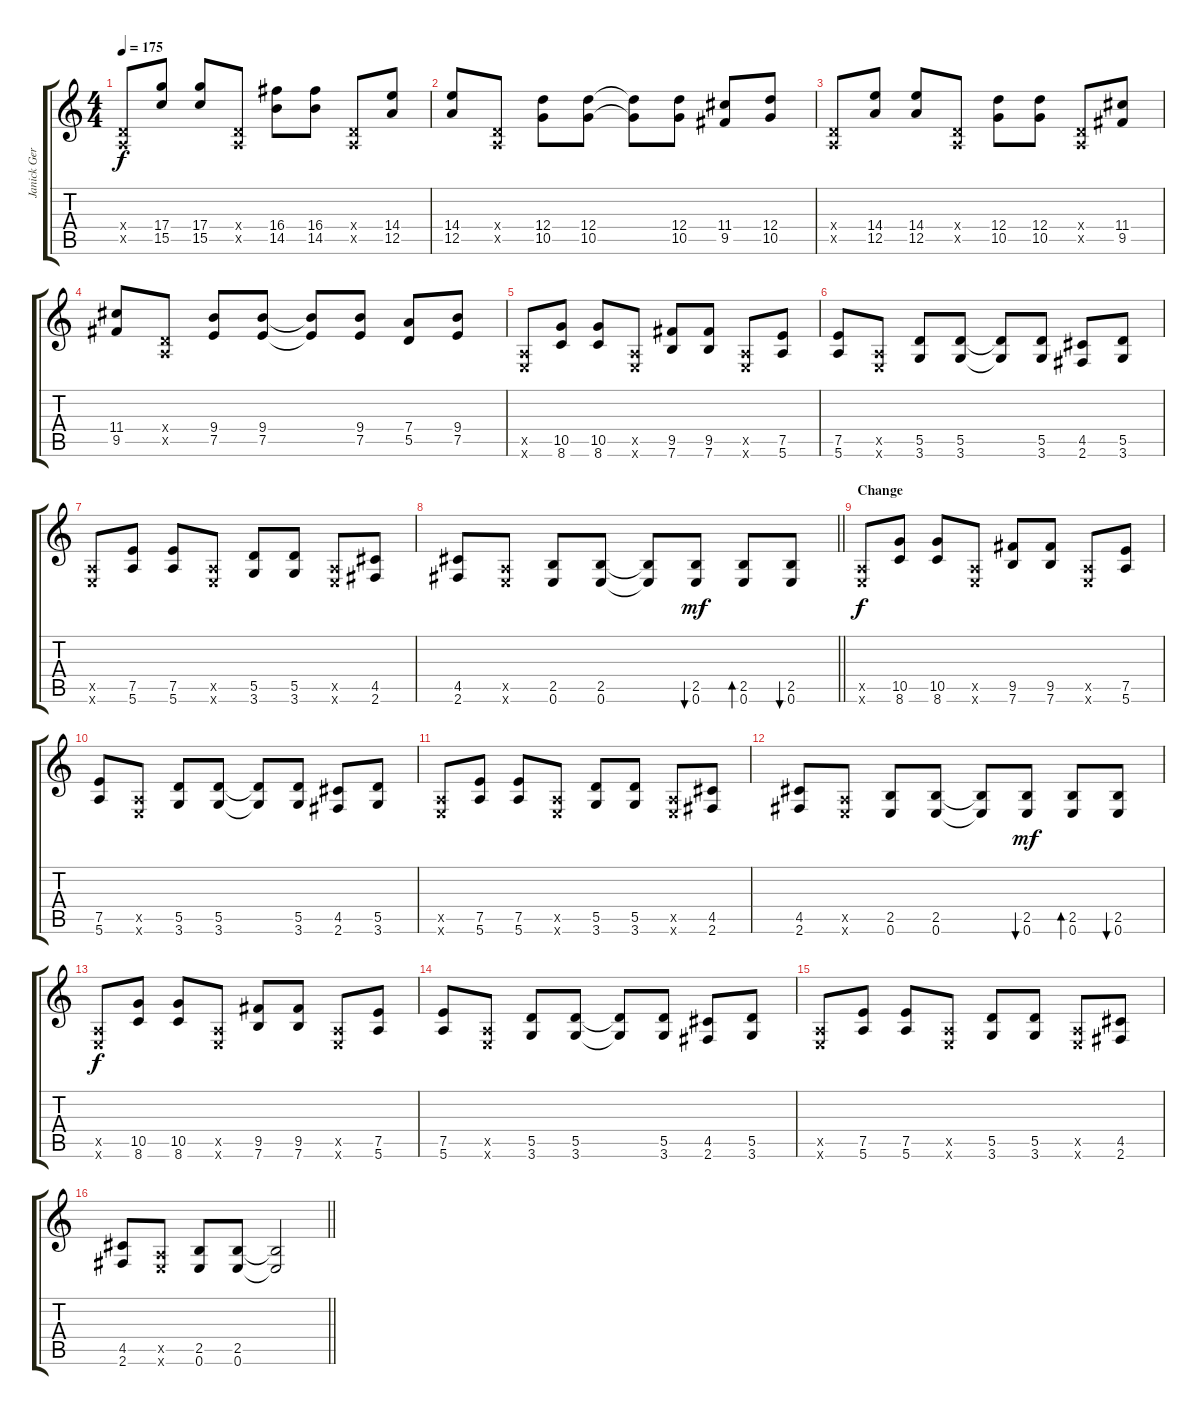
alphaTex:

\track ("Janick Gers" "Janick Ger") {instrument overdrivenguitar}
\staff {score tabs}
\tuning (E4 B3 G3 D3 A2 E2) {hide}
\ts (4 4)
\tempo 175
\clef g2
\ks c
(0.4{x} 0.5{x}).8{dy f} (17.4 15.5).8 (17.4 15.5).8 (0.4{x} 0.5{x}).8 (16.4 14.5).8 (16.4 14.5).8 (0.4{x} 0.5{x}).8 (14.4 12.5).8 |
(14.4 12.5).8 (0.4{x} 0.5{x}).8 (12.4 10.5).8 (12.4 10.5).8 (12.4{t} 10.5{t}).8 (12.4 10.5).8 (11.4 9.5).8 (12.4 10.5).8 |
(0.4{x} 0.5{x}).8 (14.4 12.5).8 (14.4 12.5).8 (0.4{x} 0.5{x}).8 (12.4 10.5).8 (12.4 10.5).8 (0.4{x} 0.5{x}).8 (11.4 9.5).8 |
(11.4 9.5).8 (0.4{x} 0.5{x}).8 (9.4 7.5).8 (9.4 7.5).8 (9.4{t} 7.5{t}).8 (9.4 7.5).8 (7.4 5.5).8 (9.4 7.5).8 |
(0.5{x} 0.6{x}).8 (10.5 8.6).8 (10.5 8.6).8 (0.5{x} 0.6{x}).8 (9.5 7.6).8 (9.5 7.6).8 (0.5{x} 0.6{x}).8 (7.5 5.6).8 |
(7.5 5.6).8 (0.5{x} 0.6{x}).8 (5.5 3.6).8 (5.5 3.6).8 (5.5{t} 3.6{t}).8 (5.5 3.6).8 (4.5 2.6).8 (5.5 3.6).8 |
(0.5{x} 0.6{x}).8 (7.5 5.6).8 (7.5 5.6).8 (0.5{x} 0.6{x}).8 (5.5 3.6).8 (5.5 3.6).8 (0.5{x} 0.6{x}).8 (4.5 2.6).8 |
\barLineRight lightlight
(4.5 2.6).8 (0.5{x} 0.6{x}).8 (2.5 0.6).8 (2.5 0.6).8 (2.5{t} 0.6{t}).8 (2.5 0.6).8{bu 30 dy mf} (2.5 0.6).8{bd 30} (2.5 0.6).8{bu 30} |
\section ("" "Change")
(0.5{x} 0.6{x}).8{dy f} (10.5 8.6).8 (10.5 8.6).8 (0.5{x} 0.6{x}).8 (9.5 7.6).8 (9.5 7.6).8 (0.5{x} 0.6{x}).8 (7.5 5.6).8 |
(7.5 5.6).8 (0.5{x} 0.6{x}).8 (5.5 3.6).8 (5.5 3.6).8 (5.5{t} 3.6{t}).8 (5.5 3.6).8 (4.5 2.6).8 (5.5 3.6).8 |
(0.5{x} 0.6{x}).8 (7.5 5.6).8 (7.5 5.6).8 (0.5{x} 0.6{x}).8 (5.5 3.6).8 (5.5 3.6).8 (0.5{x} 0.6{x}).8 (4.5 2.6).8 |
(4.5 2.6).8 (0.5{x} 0.6{x}).8 (2.5 0.6).8 (2.5 0.6).8 (2.5{t} 0.6{t}).8 (2.5 0.6).8{bu 30 dy mf} (2.5 0.6).8{bd 30} (2.5 0.6).8{bu 30} |
(0.5{x} 0.6{x}).8{dy f} (10.5 8.6).8 (10.5 8.6).8 (0.5{x} 0.6{x}).8 (9.5 7.6).8 (9.5 7.6).8 (0.5{x} 0.6{x}).8 (7.5 5.6).8 |
(7.5 5.6).8 (0.5{x} 0.6{x}).8 (5.5 3.6).8 (5.5 3.6).8 (5.5{t} 3.6{t}).8 (5.5 3.6).8 (4.5 2.6).8 (5.5 3.6).8 |
(0.5{x} 0.6{x}).8 (7.5 5.6).8 (7.5 5.6).8 (0.5{x} 0.6{x}).8 (5.5 3.6).8 (5.5 3.6).8 (0.5{x} 0.6{x}).8 (4.5 2.6).8 |
\barLineRight lightlight
(4.5 2.6).8 (0.5{x} 0.6{x}).8 (2.5 0.6).8 (2.5 0.6).8 (2.5{t} 0.6{t}).2
